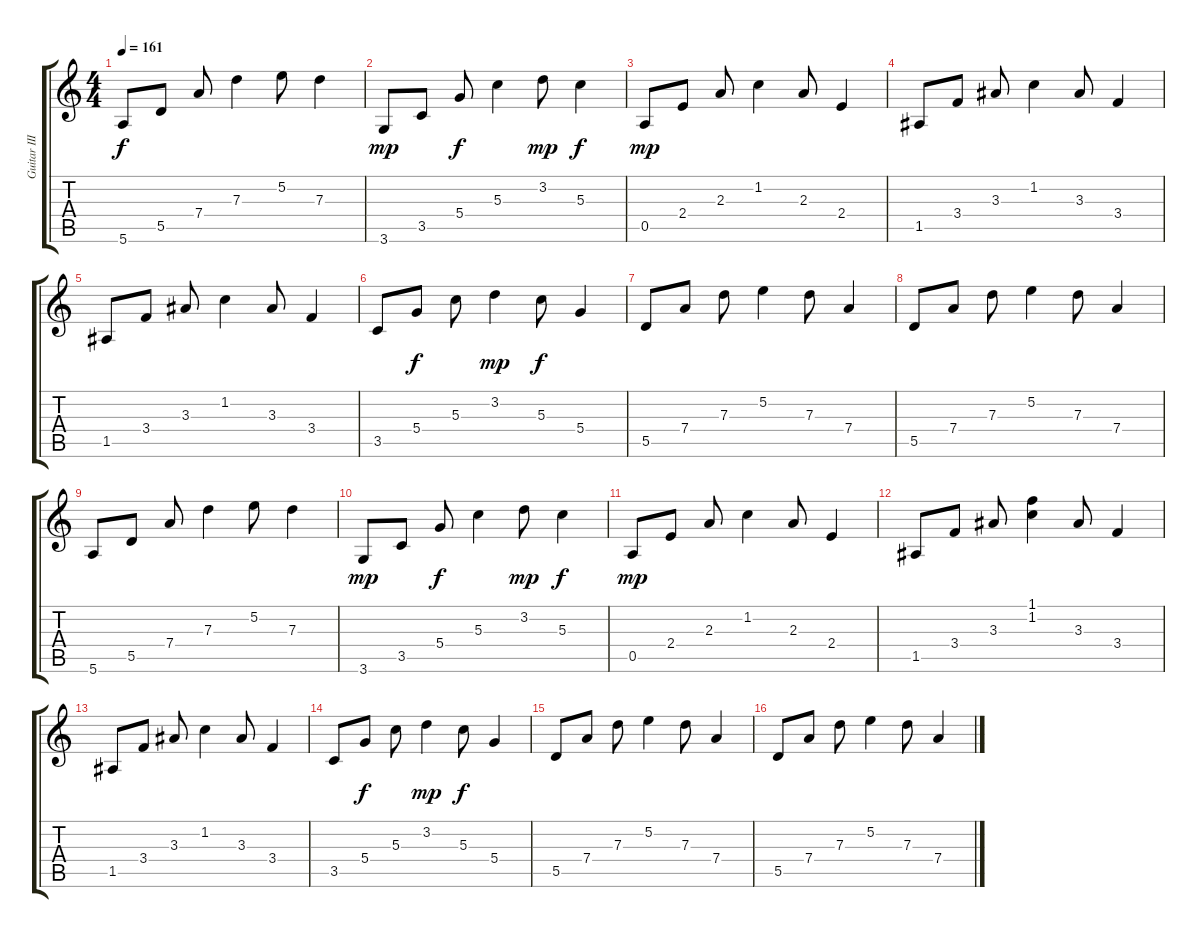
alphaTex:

\track ("Guitar III" "Guitar III") {instrument electricguitarjazz}
\staff {score tabs}
\tuning (E4 B3 G3 D3 A2 E2) {hide}
\ts (4 4)
\tempo 161
\clef g2
\ks c
5.6.8{dy f} 5.5.8 7.4.8 7.3.4 5.2.8 7.3.4 |
3.6.8{dy mp} 3.5.8 5.4.8{dy f} 5.3.4 3.2.8{dy mp} 5.3.4{dy f} |
0.5.8{dy mp} 2.4.8 2.3.8 1.2.4 2.3.8 2.4.4 |
1.5.8 3.4.8 3.3.8 1.2.4 3.3.8 3.4.4 |
1.5.8 3.4.8 3.3.8 1.2.4 3.3.8 3.4.4 |
3.5.8 5.4.8{dy f} 5.3.8 3.2.4{dy mp} 5.3.8{dy f} 5.4.4 |
5.5.8 7.4.8 7.3.8 5.2.4 7.3.8 7.4.4 |
5.5.8 7.4.8 7.3.8 5.2.4 7.3.8 7.4.4 |
5.6.8 5.5.8 7.4.8 7.3.4 5.2.8 7.3.4 |
3.6.8{dy mp} 3.5.8 5.4.8{dy f} 5.3.4 3.2.8{dy mp} 5.3.4{dy f} |
0.5.8{dy mp} 2.4.8 2.3.8 1.2.4 2.3.8 2.4.4 |
1.5.8 3.4.8 3.3.8 (1.1 1.2).4 3.3.8 3.4.4 |
1.5.8 3.4.8 3.3.8 1.2.4 3.3.8 3.4.4 |
3.5.8 5.4.8{dy f} 5.3.8 3.2.4{dy mp} 5.3.8{dy f} 5.4.4 |
5.5.8 7.4.8 7.3.8 5.2.4 7.3.8 7.4.4 |
5.5.8 7.4.8 7.3.8 5.2.4 7.3.8 7.4.4
